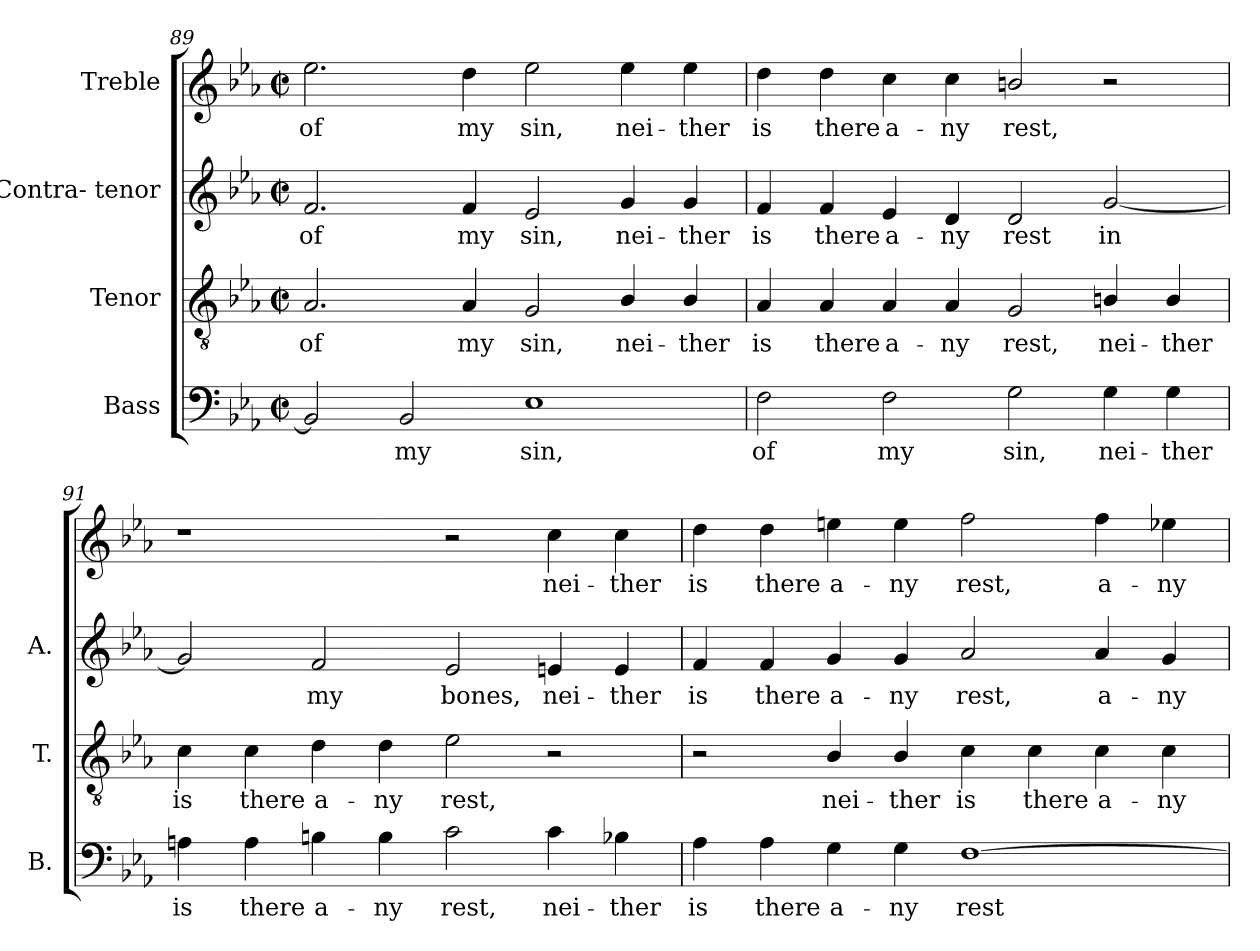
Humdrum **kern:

**kern	**text	**kern	**text	**kern	**text	**kern	**text
*part4	*part4	*part3	*part3	*part2	*part2	*part1	*part1
*staff4	*staff4	*staff3	*staff3	*staff2	*staff2	*staff1	*staff1
*I"Bass	*	*I"Tenor	*	*I"Contra- tenor	*	*I"Treble	*
*I'B.	*	*I'T.	*	*I'A.	*	*	*
*clefF4	*	*clefGv2	*	*clefG2	*	*clefG2	*
*	*	*ITrd7c12	*	*	*	*	*
*k[b-e-a-]	*	*k[b-e-a-]	*	*k[b-e-a-]	*	*k[b-e-a-]	*
*c:	*	*c:	*	*c:	*	*c:	*
*M2/2	*	*M2/2	*	*M2/2	*	*M2/2	*
*met(c|)	*	*met(c|)	*	*met(c|)	*	*met(c|)	*
=89	=89	=89	=89	=89	=89	=89	=89
!	!	!	!LO:LY:b:color=#000000	!	!	!	!
!	!	!	!	!	!LO:LY:b:color=#000000	!	!
!	!	!	!	!	!	!	!LO:LY:b:color=#000000
2BB-i/]	.	2.AA-i/	of	2.fi/	of	2.ee-i\	of
!	!LO:LY:b:color=#000000	!	!	!	!	!	!
2BB-i/	my	.	.	.	.	.	.
!	!	!	!LO:LY:b:color=#000000	!	!	!	!
!	!	!	!	!	!LO:LY:b:color=#000000	!	!
!	!	!	!	!	!	!	!LO:LY:b:color=#000000
.	.	4AA-i/	my	4fi/	my	4ddi\	my
!	!LO:LY:b:color=#000000	!	!	!	!	!	!
!	!	!	!LO:LY:b:color=#000000	!	!	!	!
!	!	!	!	!	!LO:LY:b:color=#000000	!	!
!	!	!	!	!	!	!	!LO:LY:b:color=#000000
1E-i	sin,	2GGi/	sin,	2e-i/	sin,	2ee-i\	sin,
!	!	!	!LO:LY:b:color=#000000	!	!	!	!
!	!	!	!	!	!LO:LY:b:color=#000000	!	!
!	!	!	!	!	!	!	!LO:LY:b:color=#000000
.	.	4BB-i/	nei-	4gi/	nei-	4ee-i\	nei-
!	!	!	!LO:LY:b:color=#000000	!	!	!	!
!	!	!	!	!	!LO:LY:b:color=#000000	!	!
!	!	!	!	!	!	!	!LO:LY:b:color=#000000
.	.	4BB-i/	-ther	4gi/	-ther	4ee-i\	-ther
=90	=90	=90	=90	=90	=90	=90	=90
!	!LO:LY:b:color=#000000	!	!	!	!	!	!
!	!	!	!LO:LY:b:color=#000000	!	!	!	!
!	!	!	!	!	!LO:LY:b:color=#000000	!	!
!	!	!	!	!	!	!	!LO:LY:b:color=#000000
2Fi\	of	4AA-i/	is	4fi/	is	4ddi\	is
!	!	!	!LO:LY:b:color=#000000	!	!	!	!
!	!	!	!	!	!LO:LY:b:color=#000000	!	!
!	!	!	!	!	!	!	!LO:LY:b:color=#000000
.	.	4AA-i/	there	4fi/	there	4ddi\	there
!	!LO:LY:b:color=#000000	!	!	!	!	!	!
!	!	!	!LO:LY:b:color=#000000	!	!	!	!
!	!	!	!	!	!LO:LY:b:color=#000000	!	!
!	!	!	!	!	!	!	!LO:LY:b:color=#000000
2Fi\	my	4AA-i/	a-	4e-i/	a-	4cci\	a-
!	!	!	!LO:LY:b:color=#000000	!	!	!	!
!	!	!	!	!	!LO:LY:b:color=#000000	!	!
!	!	!	!	!	!	!	!LO:LY:b:color=#000000
.	.	4AA-i/	-ny	4di/	-ny	4cci\	-ny
!	!LO:LY:b:color=#000000	!	!	!	!	!	!
!	!	!	!LO:LY:b:color=#000000	!	!	!	!
!	!	!	!	!	!LO:LY:b:color=#000000	!	!
!	!	!	!	!	!	!	!LO:LY:b:color=#000000
2Gi\	sin,	2GGi/	rest,	2di/	rest	2bni/	rest,
!	!LO:LY:b:color=#000000	!	!	!	!	!	!
!	!	!	!LO:LY:b:color=#000000	!	!	!	!
!	!	!	!	!	!LO:LY:b:color=#000000	!	!
4Gi\	nei-	4BBni/	nei-	[2gi/	in	2r	.
!	!LO:LY:b:color=#000000	!	!	!	!	!	!
!	!	!	!LO:LY:b:color=#000000	!	!	!	!
4Gi\	-ther	4BBi/	-ther	.	.	.	.
!!LO:LB:g=z
=91	=91	=91	=91	=91	=91	=91	=91
!	!LO:LY:b:color=#000000	!	!	!	!	!	!
!	!	!	!LO:LY:b:color=#000000	!	!	!	!
4Ani\	is	4Ci\	is	2gi/]	.	1r	.
!	!LO:LY:b:color=#000000	!	!	!	!	!	!
!	!	!	!LO:LY:b:color=#000000	!	!	!	!
4Ai\	there	4Ci\	there	.	.	.	.
!	!LO:LY:b:color=#000000	!	!	!	!	!	!
!	!	!	!LO:LY:b:color=#000000	!	!	!	!
!	!	!	!	!	!LO:LY:b:color=#000000	!	!
4Bni\	a-	4Di\	a-	2fi/	my	.	.
!	!LO:LY:b:color=#000000	!	!	!	!	!	!
!	!	!	!LO:LY:b:color=#000000	!	!	!	!
4Bi\	-ny	4Di\	-ny	.	.	.	.
!	!LO:LY:b:color=#000000	!	!	!	!	!	!
!	!	!	!LO:LY:b:color=#000000	!	!	!	!
!	!	!	!	!	!LO:LY:b:color=#000000	!	!
2ci\	rest,	2E-i\	rest,	2e-i/	bones,	2r	.
!	!LO:LY:b:color=#000000	!	!	!	!	!	!
!	!	!	!	!	!LO:LY:b:color=#000000	!	!
!	!	!	!	!	!	!	!LO:LY:b:color=#000000
4ci\	nei-	2r	.	4eni/	nei-	4cci\	nei-
!	!LO:LY:b:color=#000000	!	!	!	!	!	!
!	!	!	!	!	!LO:LY:b:color=#000000	!	!
!	!	!	!	!	!	!	!LO:LY:b:color=#000000
4B-Xi\	-ther	.	.	4ei/	-ther	4cci\	-ther
=92	=92	=92	=92	=92	=92	=92	=92
!	!LO:LY:b:color=#000000	!	!	!	!	!	!
!	!	!	!	!	!LO:LY:b:color=#000000	!	!
!	!	!	!	!	!	!	!LO:LY:b:color=#000000
4A-i\	is	2r	.	4fi/	is	4ddi\	is
!	!LO:LY:b:color=#000000	!	!	!	!	!	!
!	!	!	!	!	!LO:LY:b:color=#000000	!	!
!	!	!	!	!	!	!	!LO:LY:b:color=#000000
4A-i\	there	.	.	4fi/	there	4ddi\	there
!	!LO:LY:b:color=#000000	!	!	!	!	!	!
!	!	!	!LO:LY:b:color=#000000	!	!	!	!
!	!	!	!	!	!LO:LY:b:color=#000000	!	!
!	!	!	!	!	!	!	!LO:LY:b:color=#000000
4Gi\	a-	4BB-i/	nei-	4gi/	a-	4eeni\	a-
!	!LO:LY:b:color=#000000	!	!	!	!	!	!
!	!	!	!LO:LY:b:color=#000000	!	!	!	!
!	!	!	!	!	!LO:LY:b:color=#000000	!	!
!	!	!	!	!	!	!	!LO:LY:b:color=#000000
4Gi\	-ny	4BB-i/	-ther	4gi/	-ny	4eei\	-ny
!	!LO:LY:b:color=#000000	!	!	!	!	!	!
!	!	!	!LO:LY:b:color=#000000	!	!	!	!
!	!	!	!	!	!LO:LY:b:color=#000000	!	!
!	!	!	!	!	!	!	!LO:LY:b:color=#000000
[1Fi	rest	4Ci\	is	2a-i/	rest,	2ffi\	rest,
!	!	!	!LO:LY:b:color=#000000	!	!	!	!
.	.	4Ci\	there	.	.	.	.
!	!	!	!LO:LY:b:color=#000000	!	!	!	!
!	!	!	!	!	!LO:LY:b:color=#000000	!	!
!	!	!	!	!	!	!	!LO:LY:b:color=#000000
.	.	4Ci\	a-	4a-i/	a-	4ffi\	a-
!	!	!	!LO:LY:b:color=#000000	!	!	!	!
!	!	!	!	!	!LO:LY:b:color=#000000	!	!
!	!	!	!	!	!	!	!LO:LY:b:color=#000000
.	.	4Ci\	-ny	4gi/	-ny	4ee-Xi\	-ny
=	=	=	=	=	=	=	=
*-	*-	*-	*-	*-	*-	*-	*-
